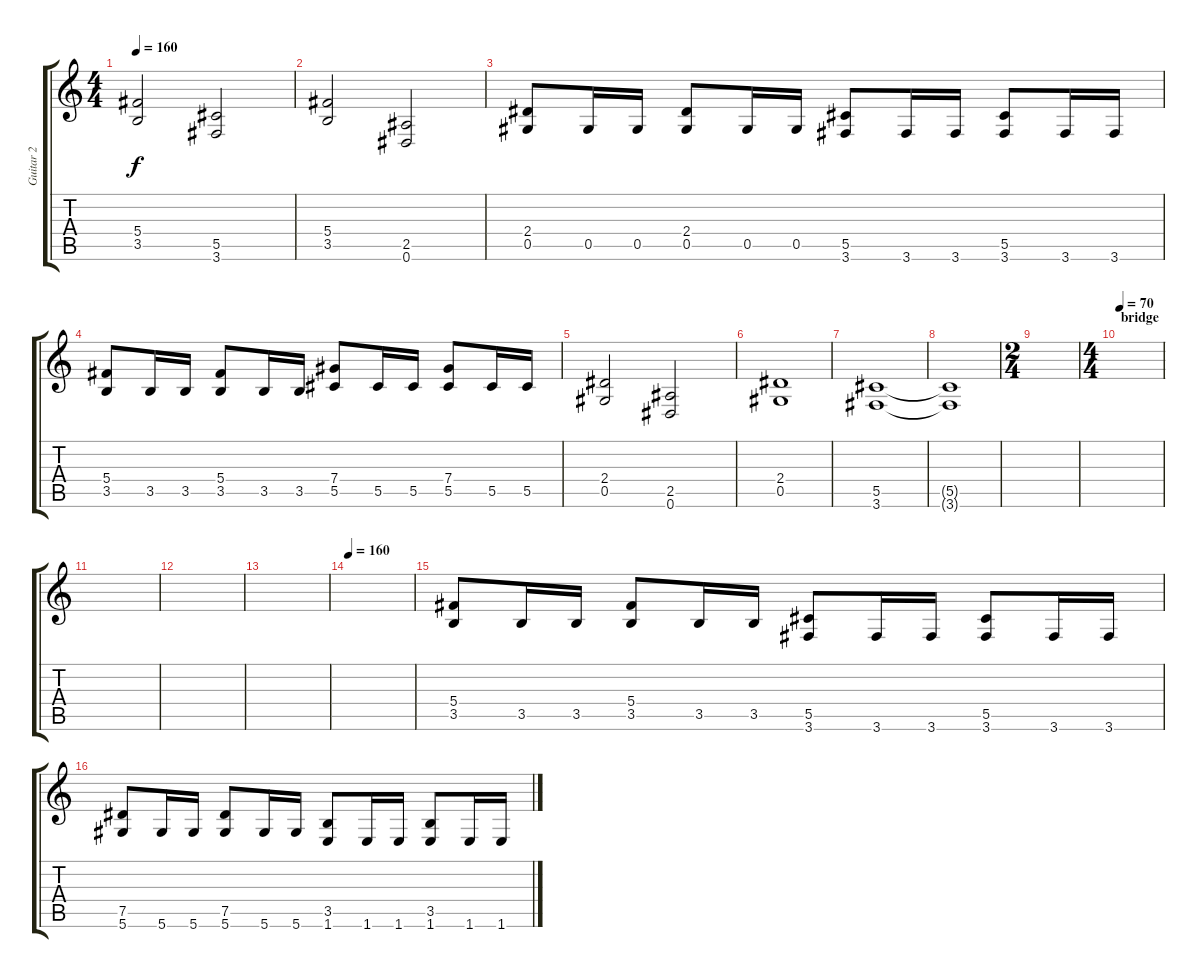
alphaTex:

\track ("Guitar 2" "Guitar 2") {instrument overdrivenguitar}
\staff {score tabs}
\tuning (Eb4 Bb3 Gb3 Db3 Ab2 Eb2) {hide}
\ts (4 4)
\tempo 160
\clef g2
\ks c
(5.4 3.5).2{dy f} (5.5 3.6).2 |
(5.4 3.5).2 (2.5 0.6).2 |
(2.4 0.5).8 0.5.16 0.5.16 (2.4 0.5).8 0.5.16 0.5.16 (5.5 3.6).8 3.6.16 3.6.16 (5.5 3.6).8 3.6.16 3.6.16 |
(5.4 3.5).8 3.5.16 3.5.16 (5.4 3.5).8 3.5.16 3.5.16 (7.4 5.5).8 5.5.16 5.5.16 (7.4 5.5).8 5.5.16 5.5.16 |
(2.4 0.5).2 (2.5 0.6).2 |
(2.4 0.5).1 |
(5.5 3.6).1 |
(5.5{t} 3.6{t}).1 |
\ts (2 4)
|
\ts (4 4)
\section ("" "bridge")
\tempo 70
|
|
|
|
\tempo 160
|
(5.4 3.5).8 3.5.16 3.5.16 (5.4 3.5).8 3.5.16 3.5.16 (5.5 3.6).8 3.6.16 3.6.16 (5.5 3.6).8 3.6.16 3.6.16 |
(7.5 5.6).8 5.6.16 5.6.16 (7.5 5.6).8 5.6.16 5.6.16 (3.5 1.6).8 1.6.16 1.6.16 (3.5 1.6).8 1.6.16 1.6.16
